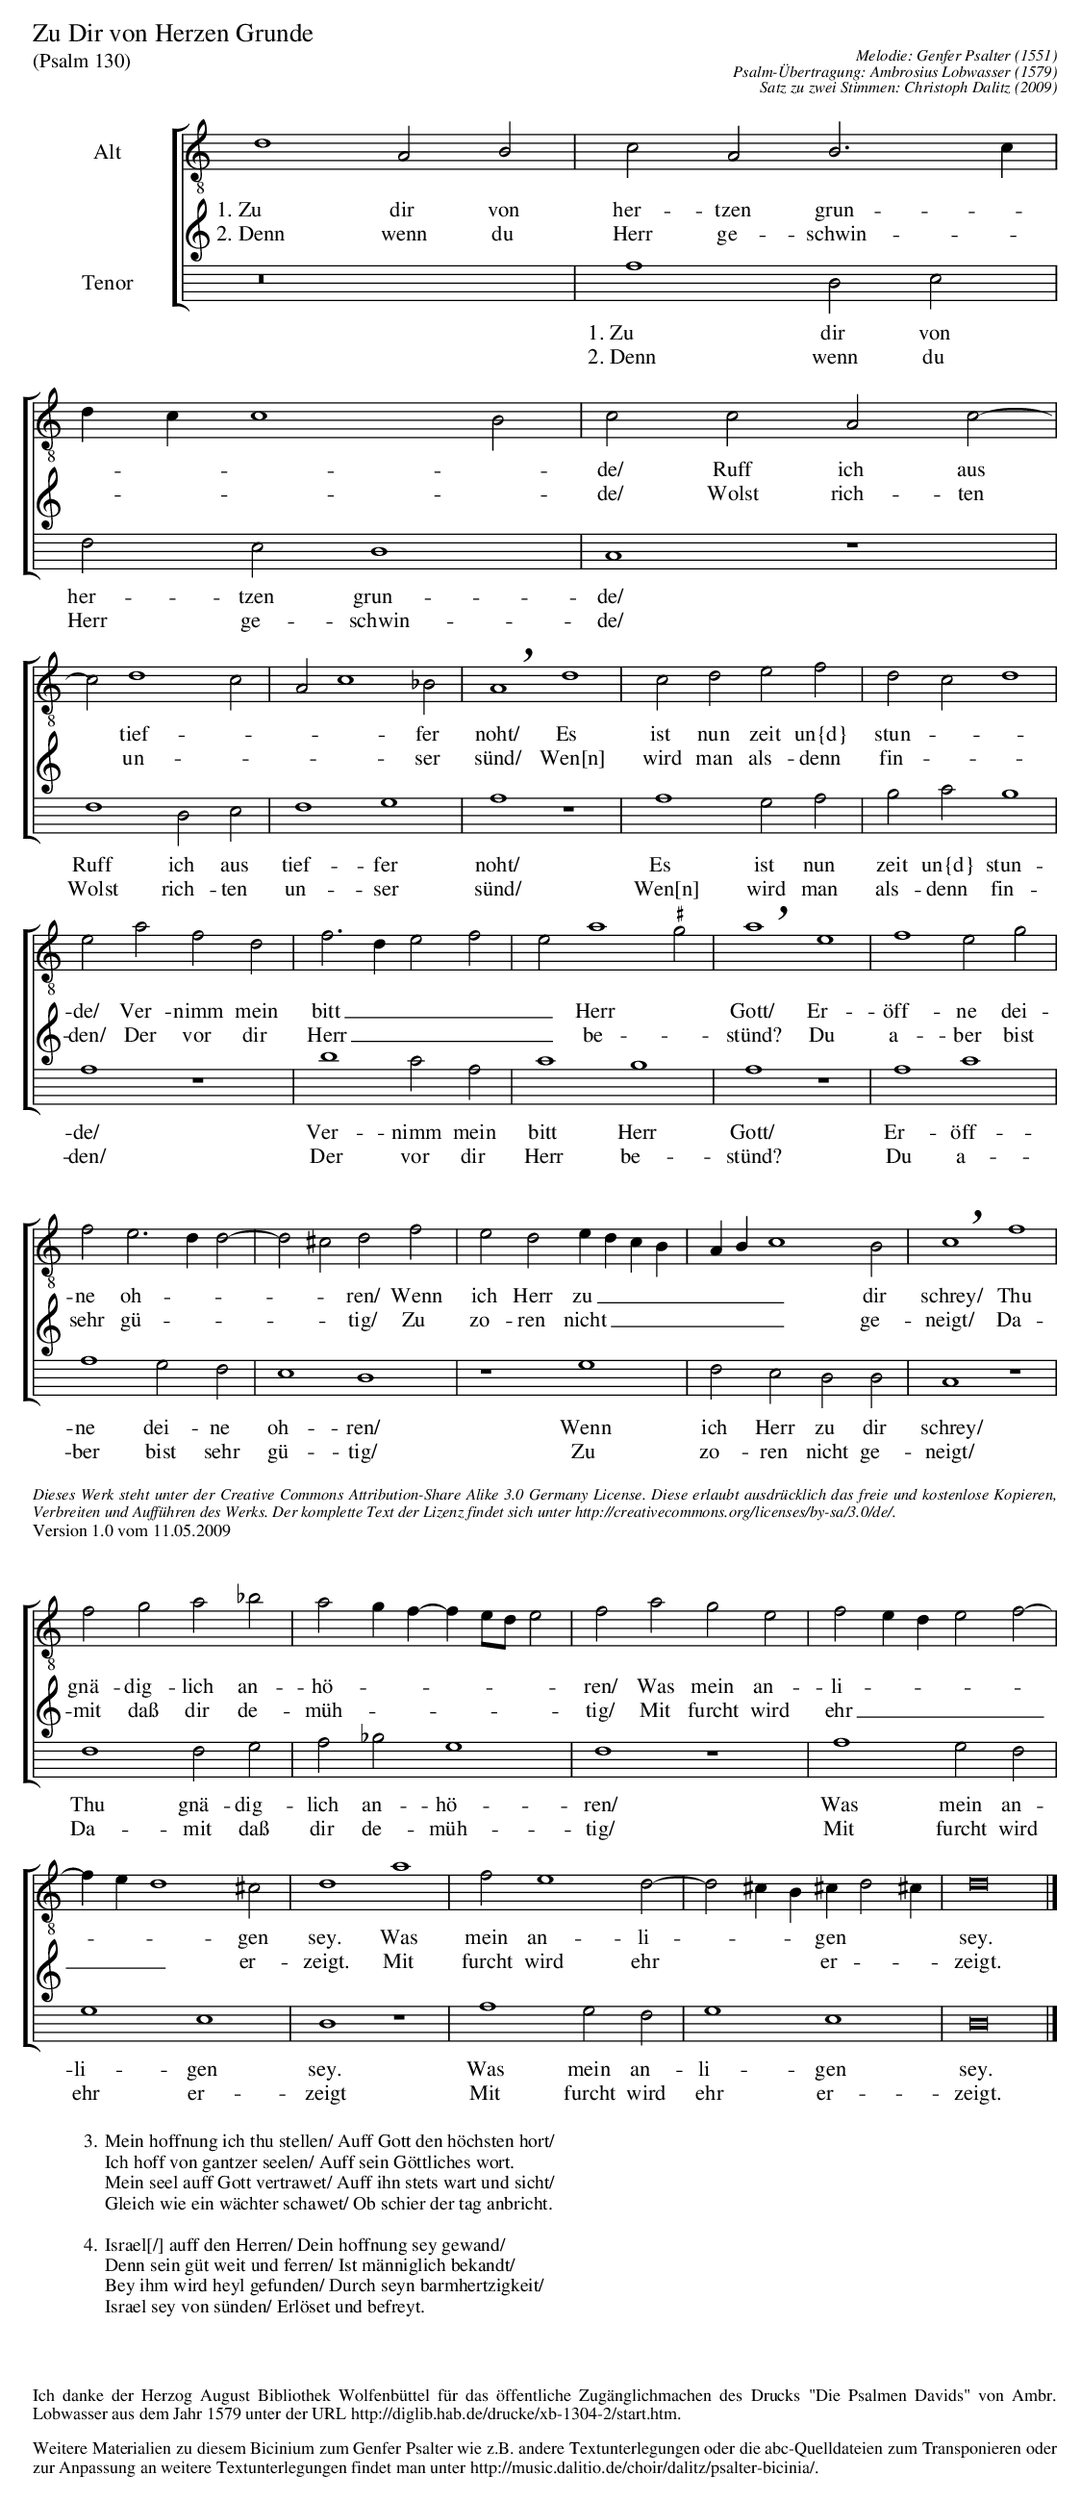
X:1
%%staves [A|T]
T:Zu Dir von Herzen Grunde
T:(Psalm 130)
C:Melodie: Genfer Psalter (1551)
C:Psalm-Übertragung: Ambrosius Lobwasser (1579)
C:Satz zu zwei Stimmen: Christoph Dalitz (2009)
L:1/2
M:2/1 display=C|
K:DDorian
V:A clef=treble-8 name="Alt" bracket=2
V:T clef=treble8 name="Tenor" octave=-1
V:A
d2AB | cAB3/2c/ | d/c/c2B | ccAc- |
w:1.~Zu dir von her-tzen grun -*-*- de/ Ruff ich aus
w:2.~Denn wenn du Herr ge-schwin -*-*- de/ Wolst rich-ten
cd2c | Ac2_B | !breath!A2d2 | cdef | dcd2 |
w:* tief --- fer noht/ Es ist nun zeit un{d} stun --
w:* un --- ser sünd/ Wen[n] wird man als-denn fin --
eafd | f3/2d/ef | ea2"\#"g | !breath!a2e2 | f2eg |
w:de/ Ver-nimm mein bitt____ Herr* Gott/ Er-öff-ne dei-
w:den/ Der vor dir Herr____ be - stünd? Du a-ber bist
fe3/2d/d- | d^cdf | ed e/d/c/B/ | A/B/c2B | !breath!c2f2 |
w:ne oh -*-* ren/ Wenn ich Herr zu______ dir schrey/ Thu
w:sehr gü -*-* tig/ Zu zo-ren nicht______ ge-neigt/ Da-
V:T
z4 | A2DE | FED2 | C2z2 | F2DE |
w:1.~Zu dir von her-tzen grun-de/ Ruff ich aus
w:2.~Denn wenn du Herr ge-schwin-de/ Wolst rich-ten
F2G2 | A2z2 | A2GA | BcB2 | A2z2 |
w:tief-fer noht/ Es ist nun zeit un{d} stun-de/
w:un-ser sünd/ Wen[n] wird man als-denn fin-den/
d2cA | c2B2 | A2z2 | A2c2 | A2GF |
w:Ver-nimm mein bitt Herr Gott/ Er-öff-ne dei-ne
w:Der vor dir Herr be-stünd? Du a-ber bist sehr
E2D2 | z2G2 | FEDD | C2z2 |
w:oh-ren/ Wenn ich Herr zu dir schrey/
w:gü-tig/ Zu zo-ren nicht ge-neigt/
%%textfont      Times-Italic 11.0
%%vskip 12pt
%%begintext align
Dieses Werk steht unter der Creative Commons Attribution-Share Alike 3.0 Germany
License. Diese erlaubt ausdrücklich das freie und kostenlose Kopieren,
Verbreiten und Aufführen des Werks. Der komplette Text der Lizenz findet
sich unter http://creativecommons.org/licenses/by-sa/3.0/de/.
%%endtext
%%vskip 12pt
%%textfont      Times-Roman 12.0
%%vskip -16pt
%%text Version 1.0 vom 11.05.2009
%%newpage
V:A
fga_b | ag/f/- f/e//d//e | fage | fe/d/ef- |
w:gnä-dig-lich an-hö -*-**- ren/ Was mein an-li -*--
w:mit daß dir de-müh -*-**- tig/ Mit furcht wird ehr____
f/e/d2^c | d2a2 | fe2d- | d^c/B/ ^c/d^c/ | d4 |]
w:-*- gen sey. Was mein an-li --*gen** sey.
w:___ er-zeigt. Mit furcht wird ehr*** er -- zeigt.
V:T
F2FG | A_BG2 | F2z2 | A2GF | G2E2 |
w:Thu gnä-dig-lich an-hö-ren/ Was mein an-li-gen
w:Da-mit daß dir de-müh-tig/ Mit furcht wird ehr er-
D2z2 | A2GF | G2E2 | D4 |]
w:sey. Was mein an-li-gen sey.
w:zeigt Mit furcht wird ehr er-zeigt.
W:
W:3. Mein hoffnung ich thu stellen/ Auff Gott den höchsten hort/
W:Ich hoff von gantzer seelen/ Auff sein Göttliches wort.
W:Mein seel auff Gott vertrawet/ Auff ihn stets wart und sicht/
W:Gleich wie ein wächter schawet/ Ob schier der tag anbricht.
W:
W:4. Israel[/] auff den Herren/ Dein hoffnung sey gewand/
W:Denn sein güt weit und ferren/ Ist männiglich bekandt/
W:Bey ihm wird heyl gefunden/ Durch seyn barmhertzigkeit/
W:Israel sey von sünden/ Erlöset und befreyt.


%%vskip 48pt
%%begintext align
Ich danke der Herzog August Bibliothek Wolfenbüttel für das öffentliche
Zugänglichmachen des Drucks "Die Psalmen Davids" von Ambr. Lobwasser
aus dem Jahr 1579 unter der URL http://diglib.hab.de/drucke/xb-1304-2/start.htm.
%%endtext
%%vskip 6pt
%%begintext align
Weitere Materialien zu diesem Bicinium zum Genfer Psalter wie z.B. andere
Textunterlegungen oder die abc-Quelldateien zum Transponieren oder zur
Anpassung an weitere Textunterlegungen findet man unter
http://music.dalitio.de/choir/dalitz/psalter-bicinia/.
